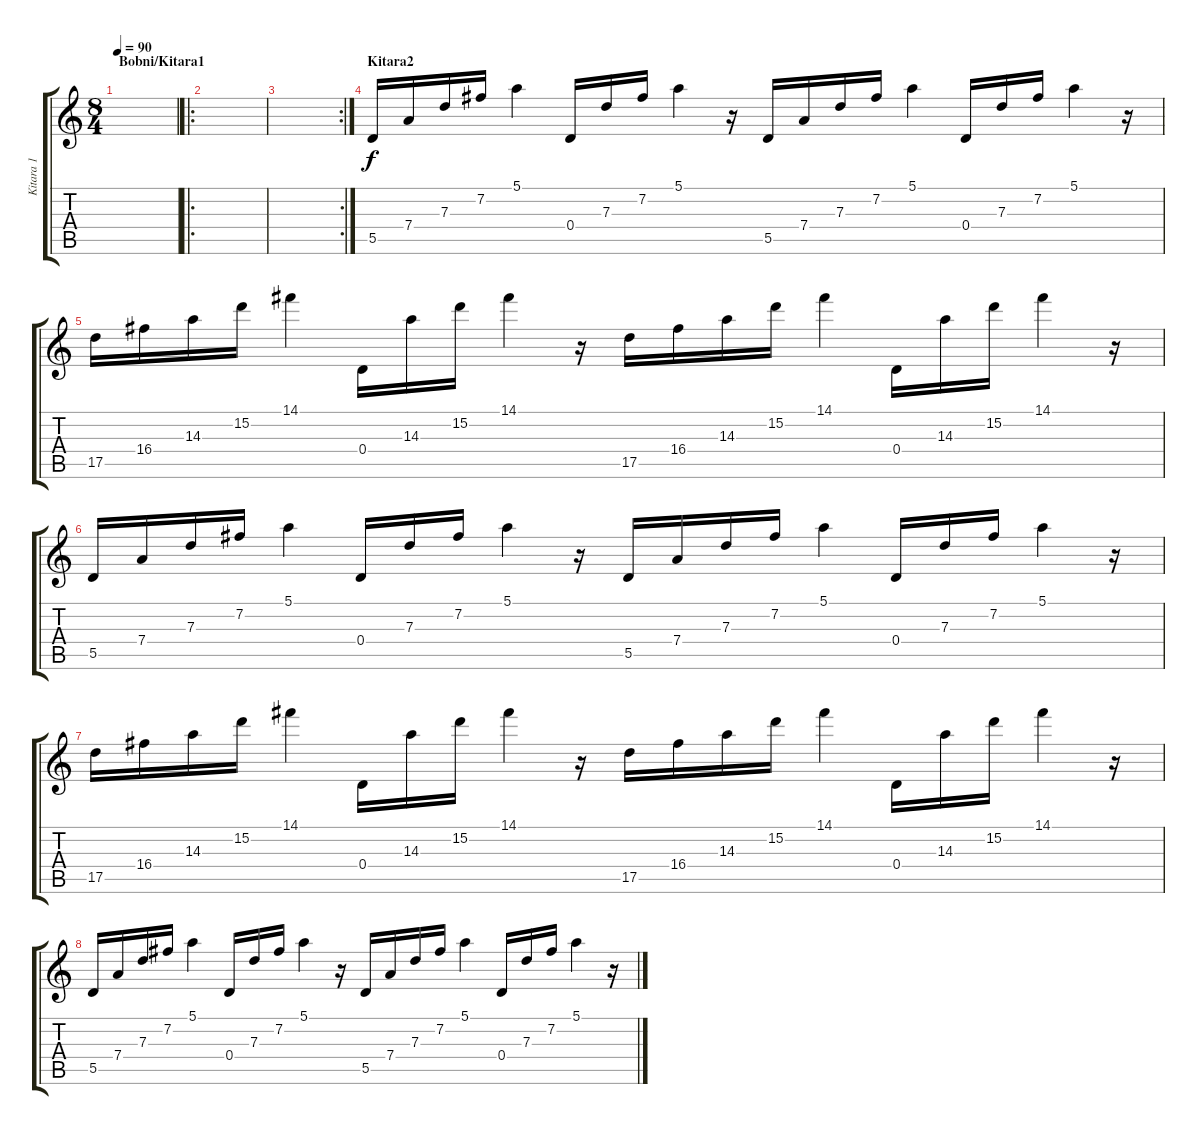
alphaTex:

\track ("Kitara 1" "Kitara 1") {instrument acousticguitarnylon}
\staff {score tabs}
\tuning (E4 B3 G3 D3 A2 E2) {hide}
\ts (8 4)
\section ("" "Bobni/Kitara1")
\tempo 90
\clef g2
\ks c
|
\ro
|
\rc 2
|
\section ("" "Kitara2")
5.5.16 7.4.16 7.3.16 7.2.16 5.1.4 0.4.16 7.3.16 7.2.16 5.1.4 r.16 5.5.16 7.4.16 7.3.16 7.2.16 5.1.4 0.4.16 7.3.16 7.2.16 5.1.4 r.16 |
17.5.16 16.4.16 14.3.16 15.2.16 14.1.4 0.4.16 14.3.16 15.2.16 14.1.4 r.16 17.5.16 16.4.16 14.3.16 15.2.16 14.1.4 0.4.16 14.3.16 15.2.16 14.1.4 r.16 |
5.5.16 7.4.16 7.3.16 7.2.16 5.1.4 0.4.16 7.3.16 7.2.16 5.1.4 r.16 5.5.16 7.4.16 7.3.16 7.2.16 5.1.4 0.4.16 7.3.16 7.2.16 5.1.4 r.16 |
17.5.16 16.4.16 14.3.16 15.2.16 14.1.4 0.4.16 14.3.16 15.2.16 14.1.4 r.16 17.5.16 16.4.16 14.3.16 15.2.16 14.1.4 0.4.16 14.3.16 15.2.16 14.1.4 r.16 |
5.5.16 7.4.16 7.3.16 7.2.16 5.1.4 0.4.16 7.3.16 7.2.16 5.1.4 r.16 5.5.16 7.4.16 7.3.16 7.2.16 5.1.4 0.4.16 7.3.16 7.2.16 5.1.4 r.16
